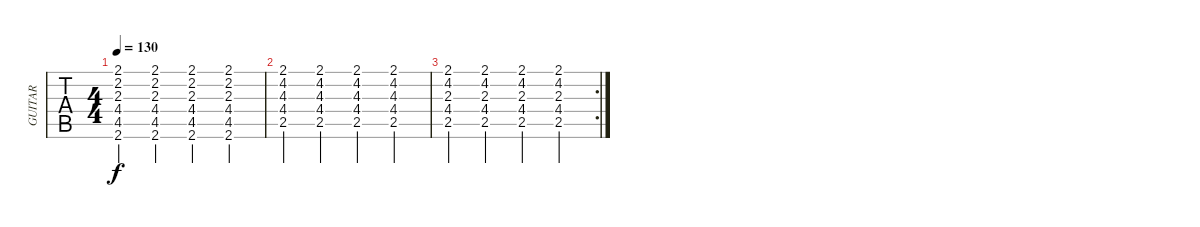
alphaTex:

\track ("GUITAR" "GUITAR") {instrument acousticguitarsteel}
\staff {tabs}
\tuning (E4 B3 G3 D3 A2 E2) {hide}
\ts (4 4)
\tempo 130
\clef g2
\ks e
(2.1 2.2 2.3 4.4 4.5 2.6).4{dy f} (2.1 2.2 2.3 4.4 4.5 2.6).4 (2.1 2.2 2.3 4.4 4.5 2.6).4 (2.1 2.2 2.3 4.4 4.5 2.6).4 |
(2.1 4.2 4.3 4.4 2.5).4 (2.1 4.2 4.3 4.4 2.5).4 (2.1 4.2 4.3 4.4 2.5).4 (2.1 4.2 4.3 4.4 2.5).4 |
\rc 2
(2.1 4.2 2.3 4.4 2.5).4 (2.1 4.2 2.3 4.4 2.5).4 (2.1 4.2 2.3 4.4 2.5).4 (2.1 4.2 2.3 4.4 2.5).4
